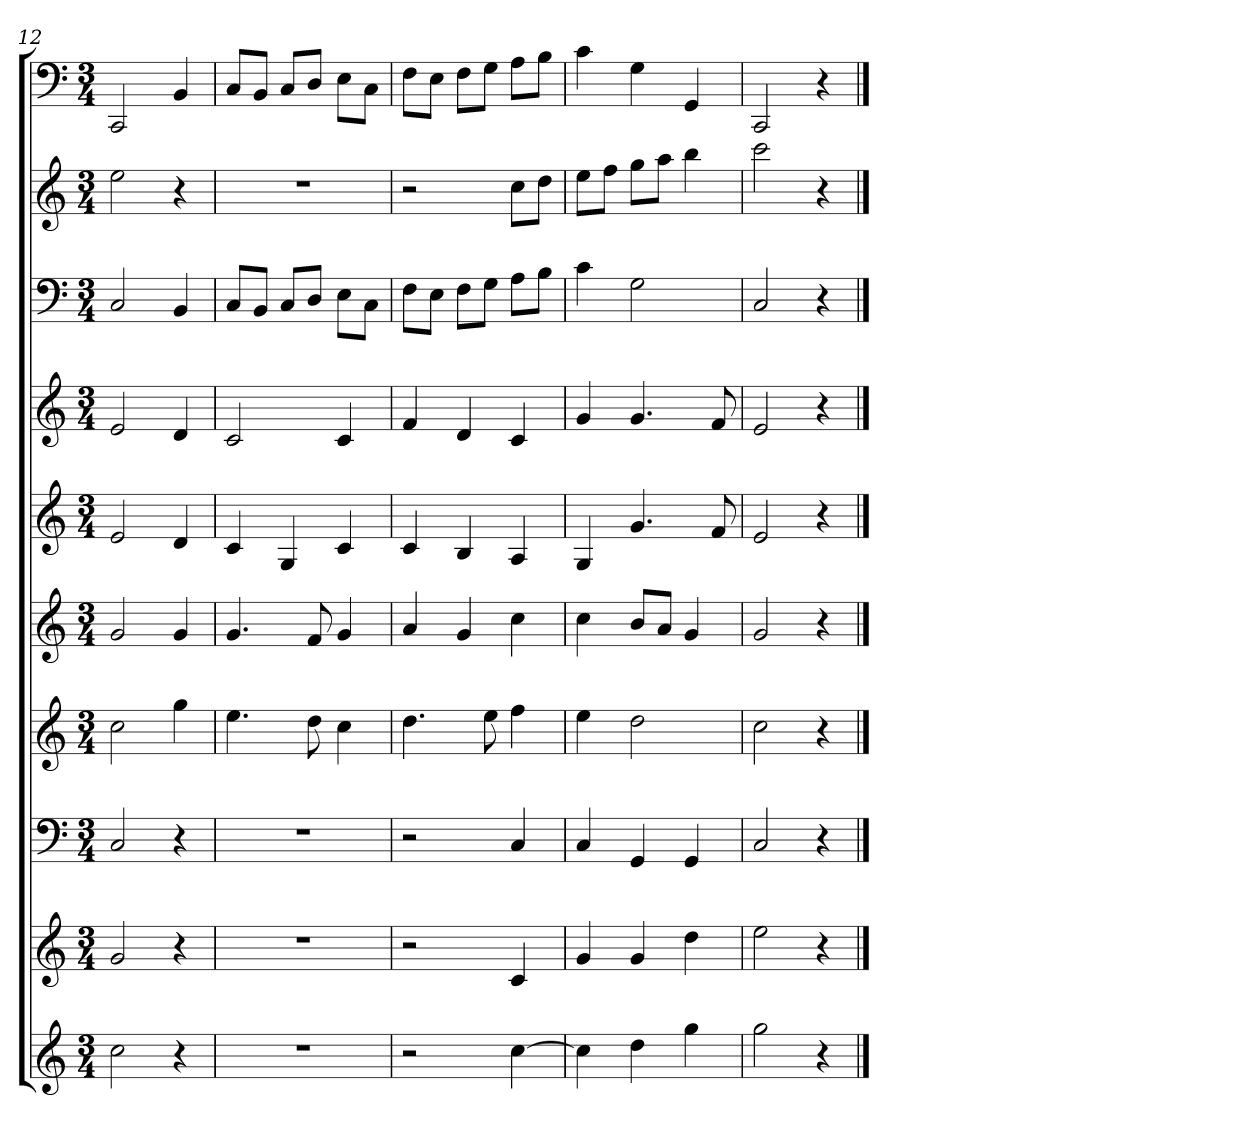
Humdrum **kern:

**kern	**kern	**kern	**kern	**kern	**kern	**kern	**kern	**kern	**kern
*part10	*part9	*part8	*part7	*part6	*part5	*part4	*part3	*part2	*part1
*staff10	*staff9	*staff8	*staff7	*staff6	*staff5	*staff4	*staff3	*staff2	*staff1
*k[]	*k[]	*k[]	*k[]	*k[]	*k[]	*k[]	*k[]	*k[]	*k[]
*C:	*C:	*C:	*C:	*C:	*C:	*C:	*C:	*C:	*C:
*M3/4	*M3/4	*M3/4	*M3/4	*M3/4	*M3/4	*M3/4	*M3/4	*M3/4	*M3/4
=12	=12	=12	=12	=12	=12	=12	=12	=12	=12
2cc	2g	2C	2cc	2g	2e	2e	2C	2ee	2CC
4r	4r	4r	4gg	4g	4d	4d	4BB	4r	4BB
=13	=13	=13	=13	=13	=13	=13	=13	=13	=13
2.r	2.r	2.r	4.ee	4.g	4c	2c	8CL	2.r	8CL
.	.	.	.	.	.	.	8BBJ	.	8BBJ
.	.	.	.	.	4G	.	8CL	.	8CL
.	.	.	8dd	8f	.	.	8DJ	.	8DJ
.	.	.	4cc	4g	4c	4c	8EL	.	8EL
.	.	.	.	.	.	.	8CJ	.	8CJ
=14	=14	=14	=14	=14	=14	=14	=14	=14	=14
2r	2r	2r	4.dd	4a	4c	4f	8FL	2r	8FL
.	.	.	.	.	.	.	8EJ	.	8EJ
.	.	.	.	4g	4B	4d	8FL	.	8FL
.	.	.	8ee	.	.	.	8GJ	.	8GJ
[4cc	4c	4C	4ff	4cc	4A	4c	8AL	8ccL	8AL
.	.	.	.	.	.	.	8BJ	8ddJ	8BJ
=15	=15	=15	=15	=15	=15	=15	=15	=15	=15
4cc]	4g	4C	4ee	4cc	4G	4g	4c	8eeL	4c
.	.	.	.	.	.	.	.	8ffJ	.
4dd	4g	4GG	2dd	8bL	4.g	4.g	2G	8ggL	4G
.	.	.	.	8aJ	.	.	.	8aaJ	.
4gg	4dd	4GG	.	4g	.	.	.	4bb	4GG
.	.	.	.	.	8f	8f	.	.	.
=16	=16	=16	=16	=16	=16	=16	=16	=16	=16
2gg	2ee	2C	2cc	2g	2e	2e	2C	2ccc	2CC
4r	4r	4r	4r	4r	4r	4r	4r	4r	4r
==	==	==	==	==	==	==	==	==	==
*-	*-	*-	*-	*-	*-	*-	*-	*-	*-
